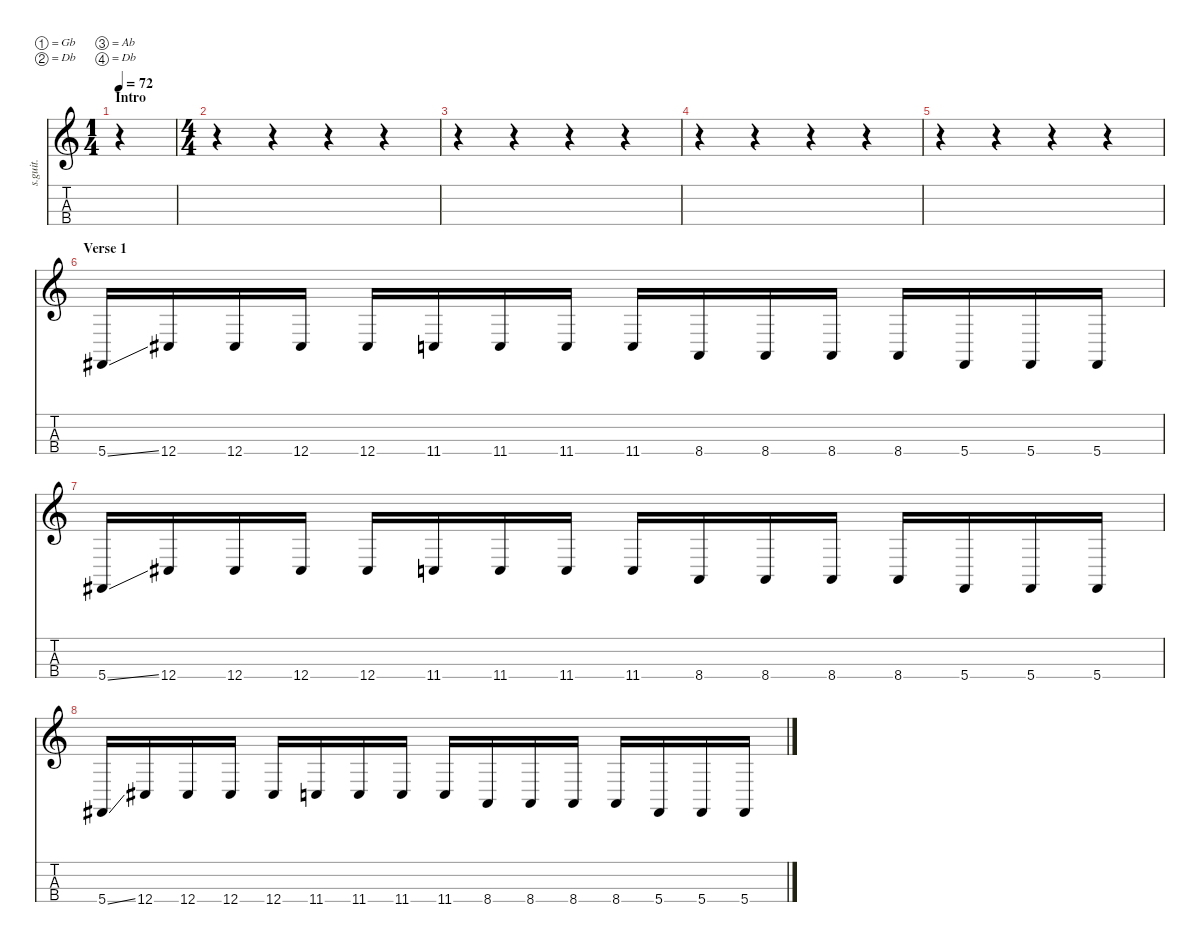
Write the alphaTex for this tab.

\defaultSystemsLayout 4
\hideDynamics
\bracketExtendMode nobrackets
\track ("Chi Cheng" "s.guit.") {instrument electricbasspick}
\staff {score tabs}
\tuning (Gb2 Db2 Ab1 Db1)
\ts (1 4)
\beaming (8 2 2 2 2)
\section ("" "Intro")
\tempo 72
\clef g2
\ks c
r.4{dy fff instrument electricbasspick} |
\ts (4 4)
\beaming (8 2 2 2 2)
r.4 r.4 r.4 r.4 |
r.4 r.4 r.4 r.4 |
r.4 r.4 r.4 r.4 |
r.4 r.4 r.4 r.4 |
\section ("" "Verse 1")
5.4{ss acc #}.16{lyrics (0 "") lyrics (1 "") lyrics (2 "") lyrics (3 "") lyrics (4 "")} 12.4{acc #}.16{lyrics (0 "") lyrics (1 "") lyrics (2 "") lyrics (3 "") lyrics (4 "")} 12.4{acc #}.16{lyrics (0 "") lyrics (1 "") lyrics (2 "") lyrics (3 "") lyrics (4 "")} 12.4{acc #}.16{lyrics (0 "") lyrics (1 "") lyrics (2 "") lyrics (3 "") lyrics (4 "")} 12.4{acc #}.16{lyrics (0 "") lyrics (1 "") lyrics (2 "") lyrics (3 "") lyrics (4 "")} 11.4.16{lyrics (0 "") lyrics (1 "") lyrics (2 "") lyrics (3 "") lyrics (4 "")} 11.4.16{lyrics (0 "") lyrics (1 "") lyrics (2 "") lyrics (3 "") lyrics (4 "")} 11.4.16{lyrics (0 "") lyrics (1 "") lyrics (2 "") lyrics (3 "") lyrics (4 "")} 11.4.16{lyrics (0 "") lyrics (1 "") lyrics (2 "") lyrics (3 "") lyrics (4 "")} 8.4.16{lyrics (0 "") lyrics (1 "") lyrics (2 "") lyrics (3 "") lyrics (4 "")} 8.4.16{lyrics (0 "") lyrics (1 "") lyrics (2 "") lyrics (3 "") lyrics (4 "")} 8.4.16{lyrics (0 "") lyrics (1 "") lyrics (2 "") lyrics (3 "") lyrics (4 "")} 8.4.16{lyrics (0 "") lyrics (1 "") lyrics (2 "") lyrics (3 "") lyrics (4 "")} 5.4{acc #}.16{lyrics (0 "") lyrics (1 "") lyrics (2 "") lyrics (3 "") lyrics (4 "")} 5.4{acc #}.16{lyrics (0 "") lyrics (1 "") lyrics (2 "") lyrics (3 "") lyrics (4 "")} 5.4{acc #}.16{lyrics (0 "") lyrics (1 "") lyrics (2 "") lyrics (3 "") lyrics (4 "")} |
5.4{ss acc #}.16{lyrics (0 "") lyrics (1 "") lyrics (2 "") lyrics (3 "") lyrics (4 "")} 12.4{acc #}.16{lyrics (0 "") lyrics (1 "") lyrics (2 "") lyrics (3 "") lyrics (4 "")} 12.4{acc #}.16{lyrics (0 "") lyrics (1 "") lyrics (2 "") lyrics (3 "") lyrics (4 "")} 12.4{acc #}.16{lyrics (0 "") lyrics (1 "") lyrics (2 "") lyrics (3 "") lyrics (4 "")} 12.4{acc #}.16{lyrics (0 "") lyrics (1 "") lyrics (2 "") lyrics (3 "") lyrics (4 "")} 11.4.16{lyrics (0 "") lyrics (1 "") lyrics (2 "") lyrics (3 "") lyrics (4 "")} 11.4.16{lyrics (0 "") lyrics (1 "") lyrics (2 "") lyrics (3 "") lyrics (4 "")} 11.4.16{lyrics (0 "") lyrics (1 "") lyrics (2 "") lyrics (3 "") lyrics (4 "")} 11.4.16{lyrics (0 "") lyrics (1 "") lyrics (2 "") lyrics (3 "") lyrics (4 "")} 8.4.16{lyrics (0 "") lyrics (1 "") lyrics (2 "") lyrics (3 "") lyrics (4 "")} 8.4.16{lyrics (0 "") lyrics (1 "") lyrics (2 "") lyrics (3 "") lyrics (4 "")} 8.4.16{lyrics (0 "") lyrics (1 "") lyrics (2 "") lyrics (3 "") lyrics (4 "")} 8.4.16{lyrics (0 "") lyrics (1 "") lyrics (2 "") lyrics (3 "") lyrics (4 "")} 5.4{acc #}.16{lyrics (0 "") lyrics (1 "") lyrics (2 "") lyrics (3 "") lyrics (4 "")} 5.4{acc #}.16{lyrics (0 "") lyrics (1 "") lyrics (2 "") lyrics (3 "") lyrics (4 "")} 5.4{acc #}.16{lyrics (0 "") lyrics (1 "") lyrics (2 "") lyrics (3 "") lyrics (4 "")} |
5.4{ss acc #}.16{lyrics (0 "") lyrics (1 "") lyrics (2 "") lyrics (3 "") lyrics (4 "")} 12.4{acc #}.16{lyrics (0 "") lyrics (1 "") lyrics (2 "") lyrics (3 "") lyrics (4 "")} 12.4{acc #}.16{lyrics (0 "") lyrics (1 "") lyrics (2 "") lyrics (3 "") lyrics (4 "")} 12.4{acc #}.16{lyrics (0 "") lyrics (1 "") lyrics (2 "") lyrics (3 "") lyrics (4 "")} 12.4{acc #}.16{lyrics (0 "") lyrics (1 "") lyrics (2 "") lyrics (3 "") lyrics (4 "")} 11.4.16{lyrics (0 "") lyrics (1 "") lyrics (2 "") lyrics (3 "") lyrics (4 "")} 11.4.16{lyrics (0 "") lyrics (1 "") lyrics (2 "") lyrics (3 "") lyrics (4 "")} 11.4.16{lyrics (0 "") lyrics (1 "") lyrics (2 "") lyrics (3 "") lyrics (4 "")} 11.4.16{lyrics (0 "") lyrics (1 "") lyrics (2 "") lyrics (3 "") lyrics (4 "")} 8.4.16{lyrics (0 "") lyrics (1 "") lyrics (2 "") lyrics (3 "") lyrics (4 "")} 8.4.16{lyrics (0 "") lyrics (1 "") lyrics (2 "") lyrics (3 "") lyrics (4 "")} 8.4.16{lyrics (0 "") lyrics (1 "") lyrics (2 "") lyrics (3 "") lyrics (4 "")} 8.4.16{lyrics (0 "") lyrics (1 "") lyrics (2 "") lyrics (3 "") lyrics (4 "")} 5.4{acc #}.16{lyrics (0 "") lyrics (1 "") lyrics (2 "") lyrics (3 "") lyrics (4 "")} 5.4{acc #}.16{lyrics (0 "") lyrics (1 "") lyrics (2 "") lyrics (3 "") lyrics (4 "")} 5.4{acc #}.16{lyrics (0 "") lyrics (1 "") lyrics (2 "") lyrics (3 "") lyrics (4 "")}
